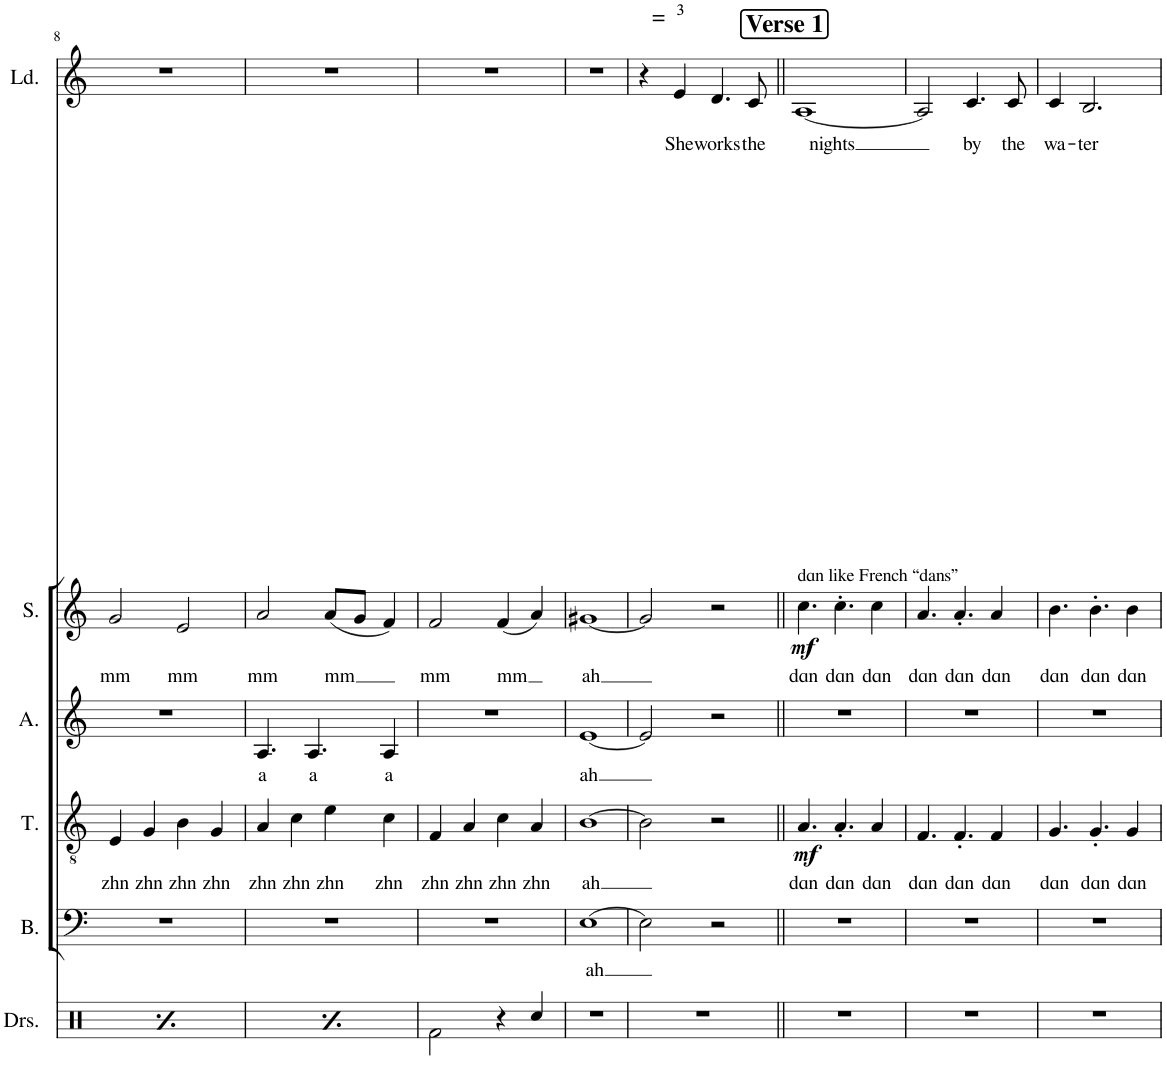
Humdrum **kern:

**kern	**kern	**text	**kern	**text	**dynam	**kern	**text	**kern	**text	**dynam	**kern	**text	**harte
*part6	*part5	*part5	*part4	*part4	*part4	*part3	*part3	*part2	*part2	*part2	*part1	*part1	*part1
*staff6	*staff5	*staff5	*staff4	*staff4	*staff4	*staff3	*staff3	*staff2	*staff2	*staff2	*staff1	*staff1	*
*I"Drumset	*I"Bass	*	*I"Tenor	*	*	*I"Alto	*	*I"Soprano	*	*	*I"Lead	*	*
*I'Drs.	*I'B.	*	*I'T.	*	*	*I'A.	*	*I'S.	*	*	*I'Ld.	*	*
!!LO:PB:g=z
*clefX	*clefF4	*	*clefGv2	*	*	*clefG2	*	*clefG2	*	*	*clefG2	*	*
*k[]	*k[]	*	*k[]	*	*	*k[]	*	*k[]	*	*	*k[]	*	*
*M2/2	*M2/2	*	*M2/2	*	*	*M2/2	*	*M2/2	*	*	*M2/2	*	*
*met(c|)	*met(c|)	*	*met(c|)	*	*	*met(c|)	*	*met(c|)	*	*	*met(c|)	*	*
=8	=8	=8	=8	=8	=8	=8	=8	=8	=8	=8	=8	=8	=8
!	!	!	!	!LO:LY:b	!	!	!	!	!LO:LY:b	!	!	!	!LO:H:kt=m
2Rf\	1r	.	4E/	zhn	.	1r	.	2g/	mm	.	1r	.	E:min
!	!	!	!	!LO:LY:b	!	!	!	!	!	!	!	!	!
.	.	.	4G/	zhn	.	.	.	.	.	.	.	.	.
!	!	!	!	!LO:LY:b	!	!	!	!	!LO:LY:b	!	!	!	!
4r	.	.	4B\	zhn	.	.	.	2e/	mm	.	.	.	.
!	!	!	!	!LO:LY:b	!	!	!	!	!	!	!	!	!
4Rcc/	.	.	4G/	zhn	.	.	.	.	.	.	.	.	.
=9	=9	=9	=9	=9	=9	=9	=9	=9	=9	=9	=9	=9	=9
!	!	!	!	!LO:LY:b	!	!	!LO:LY:b	!	!LO:LY:b	!	!	!	!LO:H:kt=m
2Rf\	1r	.	4A/	zhn	.	4.A/	a	2a/	mm	.	1r	.	A:min
!	!	!	!	!LO:LY:b	!	!	!	!	!	!	!	!	!
.	.	.	4c\	zhn	.	.	.	.	.	.	.	.	.
!	!	!	!	!	!	!	!LO:LY:b	!	!	!	!	!	!
.	.	.	.	.	.	4.A/	a	.	.	.	.	.	.
!	!	!	!	!LO:LY:b	!	!	!	!	!LO:LY:b	!	!	!	!
4r	.	.	4e\	zhn	.	.	.	(8a/L	mm	.	.	.	.
.	.	.	.	.	.	.	.	8g/J	.	.	.	.	.
!	!	!	!	!LO:LY:b	!	!	!LO:LY:b	!	!	!	!	!	!
4Rcc/	.	.	4c\	zhn	.	4A/	a	4f/)	.	.	.	.	.
=10	=10	=10	=10	=10	=10	=10	=10	=10	=10	=10	=10	=10	=10
!	!	!	!	!LO:LY:b	!	!	!	!	!LO:LY:b	!	!	!	!
2Rf\	1r	.	4F/	zhn	.	1r	.	2f/	mm	.	1r	.	F:maj
!	!	!	!	!LO:LY:b	!	!	!	!	!	!	!	!	!
.	.	.	4A/	zhn	.	.	.	.	.	.	.	.	.
!	!	!	!	!LO:LY:b	!	!	!	!	!LO:LY:b	!	!	!	!
4r	.	.	4c\	zhn	.	.	.	(4f/	mm	.	.	.	.
!	!	!	!	!LO:LY:b	!	!	!	!	!	!	!	!	!
4Rcc/	.	.	4A/	zhn	.	.	.	4a/)	.	.	.	.	.
=11	=11	=11	=11	=11	=11	=11	=11	=11	=11	=11	=11	=11	=11
!	!	!LO:LY:b	!	!LO:LY:b	!	!	!LO:LY:b	!	!LO:LY:b	!	!	!	!
1r	[1E	ah	[1B	ah	.	[1e	ah	[1g#X	ah	.	1r	.	E:maj
=12	=12	=12	=12	=12	=12	=12	=12	=12	=12	=12	=12	=12	=12
!	!	!	!	!	!	!	!	!	!	!	!LO:TX:a:t==  ³	!	!
1r	2E\]	.	2B\]	.	.	2e/]	.	2g#/]	.	.	4r	.	.
!	!	!	!	!	!	!	!	!	!	!	!	!LO:LY:b	!
.	.	.	.	.	.	.	.	.	.	.	4e/	She	.
!	!	!	!	!	!	!	!	!	!	!	!	!LO:LY:b	!
.	2r	.	2r	.	.	2r	.	2r	.	.	4.d/	works	.
!	!	!	!	!	!	!	!	!	!	!	!	!LO:LY:b	!
.	.	.	.	.	.	.	.	.	.	.	8c/	the	.
!!LO:REH:place=s1:a:B:cj:fs=14:t=Verse 1
=13||	=13||	=13||	=13||	=13||	=13||	=13||	=13||	=13||	=13||	=13||	=13||	=13||	=13||
!	!	!	!	!	!	!	!	!	!	!	!LO:TX:b:t=dɑn like French “dans”	!	!
!	!	!	!	!LO:LY:b	!LO:DY:b	!	!	!	!LO:LY:b	!LO:DY:b	!	!LO:LY:b	!
1r	1r	.	4.A/	dɑn	mf	1r	.	4.cc\	dɑn	mf	[1A	nights	.
!	!	!	!	!LO:LY:b	!	!	!	!	!LO:LY:b	!	!	!	!
.	.	.	4.A'/	dɑn	.	.	.	4.cc'\	dɑn	.	.	.	.
!	!	!	!	!LO:LY:b	!	!	!	!	!LO:LY:b	!	!	!	!
.	.	.	4A/	dɑn	.	.	.	4cc\	dɑn	.	.	.	.
=14	=14	=14	=14	=14	=14	=14	=14	=14	=14	=14	=14	=14	=14
!	!	!	!	!LO:LY:b	!	!	!	!	!LO:LY:b	!	!	!	!
1r	1r	.	4.F/	dɑn	.	1r	.	4.a/	dɑn	.	2A/]	.	.
!	!	!	!	!LO:LY:b	!	!	!	!	!LO:LY:b	!	!	!	!
.	.	.	4.F'/	dɑn	.	.	.	4.a'/	dɑn	.	.	.	.
!	!	!	!	!	!	!	!	!	!	!	!	!LO:LY:b	!
.	.	.	.	.	.	.	.	.	.	.	4.c/	by	.
!	!	!	!	!LO:LY:b	!	!	!	!	!LO:LY:b	!	!	!	!
.	.	.	4F/	dɑn	.	.	.	4a/	dɑn	.	.	.	.
!	!	!	!	!	!	!	!	!	!	!	!	!LO:LY:b	!
.	.	.	.	.	.	.	.	.	.	.	8c/	the	.
=15	=15	=15	=15	=15	=15	=15	=15	=15	=15	=15	=15	=15	=15
!	!	!	!	!LO:LY:b	!	!	!	!	!LO:LY:b	!	!	!LO:LY:b	!
1r	1r	.	4.G/	dɑn	.	1r	.	4.b\	dɑn	.	4c/	wa-	.
!	!	!	!	!	!	!	!	!	!	!	!	!LO:LY:b	!
.	.	.	.	.	.	.	.	.	.	.	2.B/	-ter	.
!	!	!	!	!LO:LY:b	!	!	!	!	!LO:LY:b	!	!	!	!
.	.	.	4.G'/	dɑn	.	.	.	4.b'\	dɑn	.	.	.	.
!	!	!	!	!LO:LY:b	!	!	!	!	!LO:LY:b	!	!	!	!
.	.	.	4G/	dɑn	.	.	.	4b\	dɑn	.	.	.	.
=	=	=	=	=	=	=	=	=	=	=	=	=	=
*-	*-	*-	*-	*-	*-	*-	*-	*-	*-	*-	*-	*-	*-
